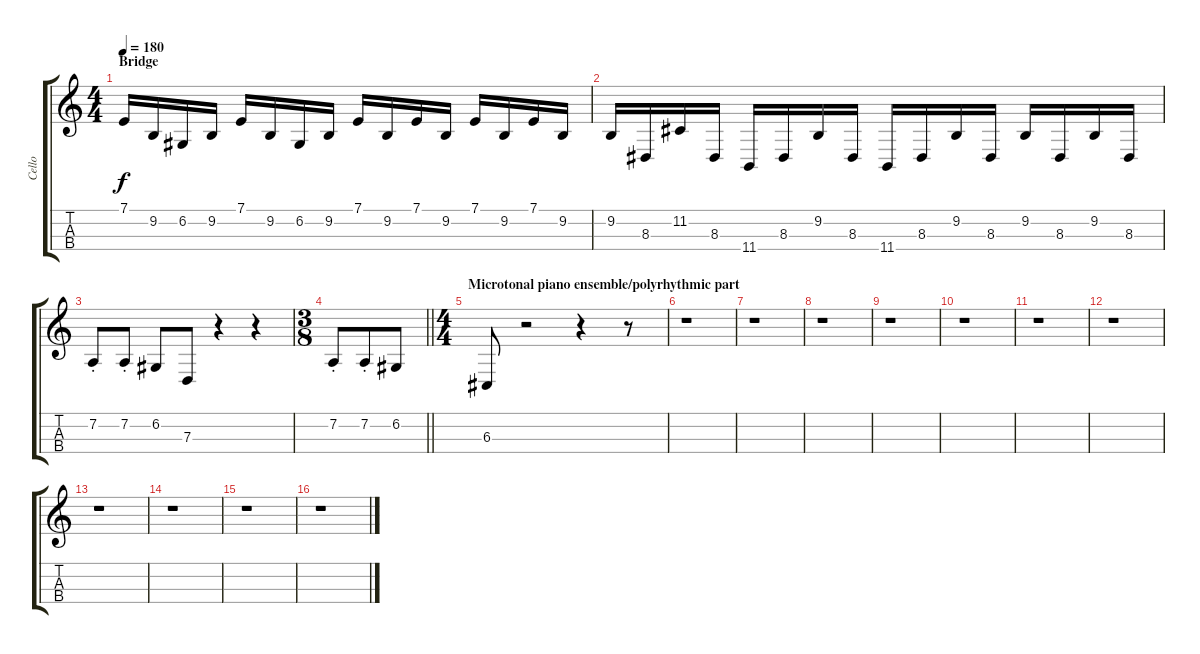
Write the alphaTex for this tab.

\track ("Cello" "Cello") {instrument cello}
\staff {score tabs}
\tuning (A3 D3 G2 C2) {hide}
\ts (4 4)
\section ("" "Bridge")
\tempo 180
\clef g2
\ks c
7.1.16{dy f volume 12} 9.2.16 6.2.16 9.2.16 7.1.16 9.2.16 6.2.16 9.2.16 7.1.16 9.2.16 7.1.16 9.2.16 7.1.16 9.2.16 7.1.16 9.2.16 |
9.2.16 8.3.16 11.2.16 8.3.16 11.4.16 8.3.16 9.2.16 8.3.16 11.4.16 8.3.16 9.2.16 8.3.16 9.2.16 8.3.16 9.2.16 8.3.16 |
7.2{st}.8 7.2{st}.8 6.2.8 7.3.8 r.4 r.4 |
\ts (3 8)
\barLineRight lightlight
7.2{st}.8 7.2{st}.8 6.2.8 |
\ts (4 4)
\section ("" "Microtonal piano ensemble/polyrhythmic part")
6.3.8 r.2 r.4 r.8 |
r.1 |
r.1 |
r.1 |
r.1 |
r.1 |
r.1 |
r.1 |
r.1 |
r.1 |
r.1 |
r.1
